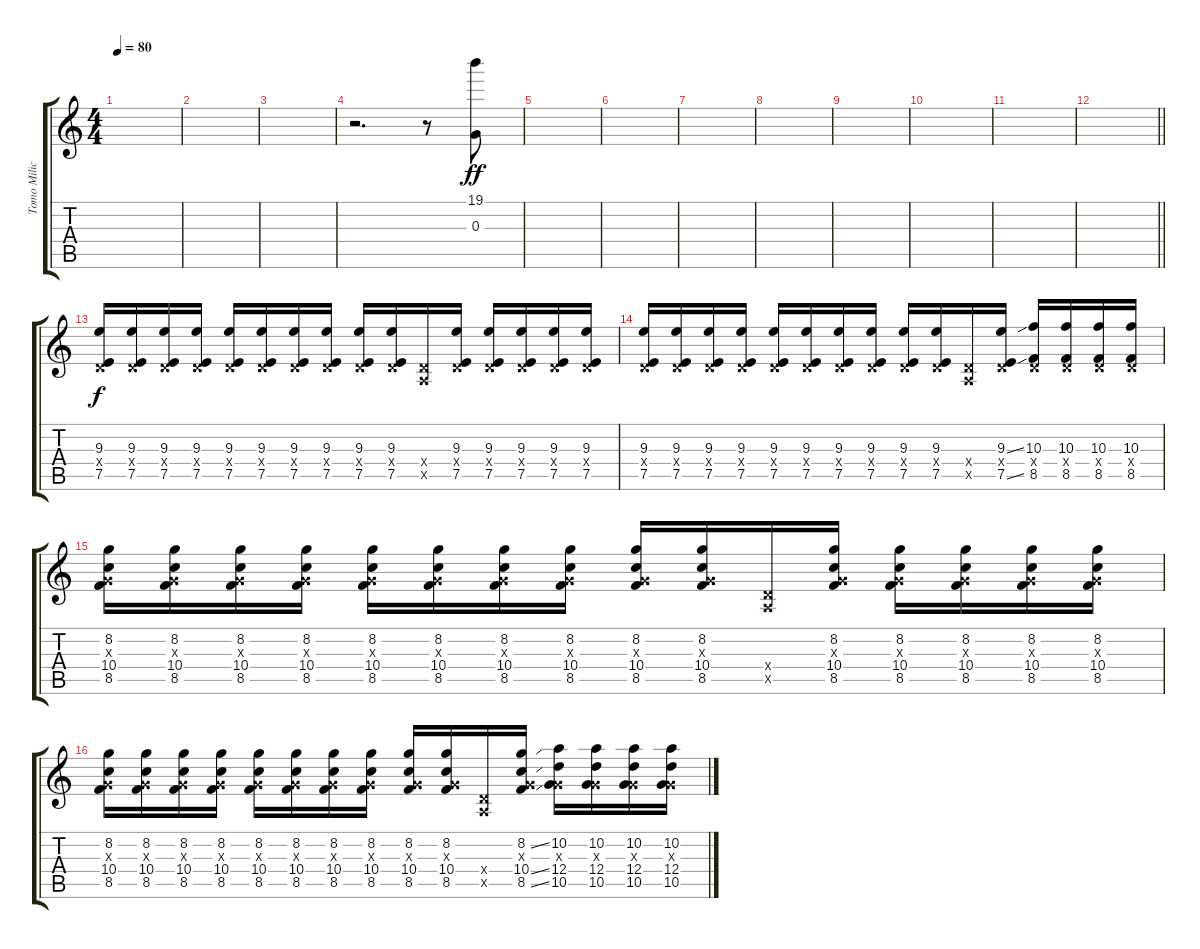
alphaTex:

\track ("Tomo Milicevic - Guitar" "Tomo Milic") {instrument overdrivenguitar}
\staff {score tabs}
\tuning (E4 B3 G3 D3 A2 E2) {hide}
\ts (4 4)
\tempo 80
\clef g2
\ks c
|
|
|
r.2{d} r.8 (19.1 0.3).8{dy ff instrument guitarfretnoise} |
|
|
|
|
|
|
|
\barLineRight lightlight
|
(9.3 0.4{x} 7.5).16{dy f instrument overdrivenguitar} (9.3 0.4{x} 7.5).16 (9.3 0.4{x} 7.5).16 (9.3 0.4{x} 7.5).16 (9.3 0.4{x} 7.5).16 (9.3 0.4{x} 7.5).16 (9.3 0.4{x} 7.5).16 (9.3 0.4{x} 7.5).16 (9.3 0.4{x} 7.5).16 (9.3 0.4{x} 7.5).16 (0.4{x} 0.5{x}).16 (9.3 0.4{x} 7.5).16 (9.3 0.4{x} 7.5).16 (9.3 0.4{x} 7.5).16 (9.3 0.4{x} 7.5).16 (9.3 0.4{x} 7.5).16 |
(9.3 0.4{x} 7.5).16 (9.3 0.4{x} 7.5).16 (9.3 0.4{x} 7.5).16 (9.3 0.4{x} 7.5).16 (9.3 0.4{x} 7.5).16 (9.3 0.4{x} 7.5).16 (9.3 0.4{x} 7.5).16 (9.3 0.4{x} 7.5).16 (9.3 0.4{x} 7.5).16 (9.3 0.4{x} 7.5).16 (0.4{x} 0.5{x}).16 (9.3{ss} 0.4{x} 7.5{ss}).16 (10.3 0.4{x} 8.5).16 (10.3 0.4{x} 8.5).16 (10.3 0.4{x} 8.5).16 (10.3 0.4{x} 8.5).16 |
(8.2 0.3{x} 10.4 8.5).16 (8.2 0.3{x} 10.4 8.5).16 (8.2 0.3{x} 10.4 8.5).16 (8.2 0.3{x} 10.4 8.5).16 (8.2 0.3{x} 10.4 8.5).16 (8.2 0.3{x} 10.4 8.5).16 (8.2 0.3{x} 10.4 8.5).16 (8.2 0.3{x} 10.4 8.5).16 (8.2 0.3{x} 10.4 8.5).16 (8.2 0.3{x} 10.4 8.5).16 (0.4{x} 0.5{x}).16 (8.2 0.3{x} 10.4 8.5).16 (8.2 0.3{x} 10.4 8.5).16 (8.2 0.3{x} 10.4 8.5).16 (8.2 0.3{x} 10.4 8.5).16 (8.2 0.3{x} 10.4 8.5).16 |
(8.2 0.3{x} 10.4 8.5).16 (8.2 0.3{x} 10.4 8.5).16 (8.2 0.3{x} 10.4 8.5).16 (8.2 0.3{x} 10.4 8.5).16 (8.2 0.3{x} 10.4 8.5).16 (8.2 0.3{x} 10.4 8.5).16 (8.2 0.3{x} 10.4 8.5).16 (8.2 0.3{x} 10.4 8.5).16 (8.2 0.3{x} 10.4 8.5).16 (8.2 0.3{x} 10.4 8.5).16 (0.4{x} 0.5{x}).16 (8.2{ss} 0.3{x} 10.4{ss} 8.5{ss}).16 (10.2 0.3{x} 12.4 10.5).16 (10.2 0.3{x} 12.4 10.5).16 (10.2 0.3{x} 12.4 10.5).16 (10.2 0.3{x} 12.4 10.5).16
